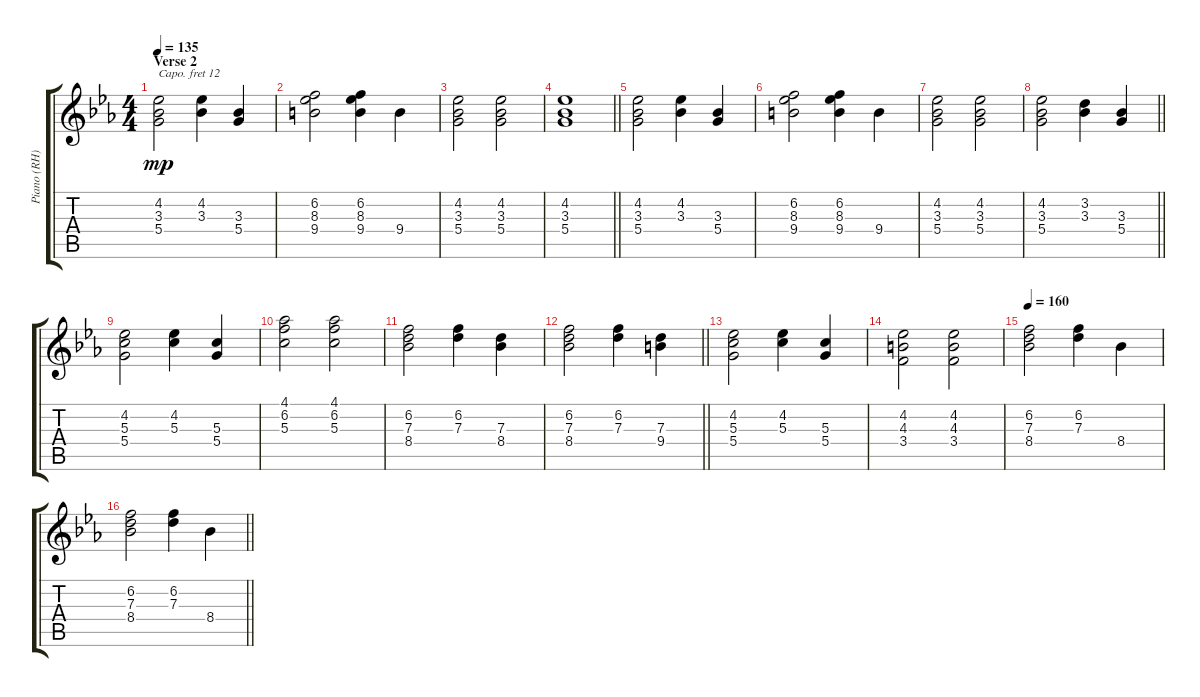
\track ("Piano (RH)" "Piano (RH)") {instrument acousticgrandpiano}
\staff {score tabs}
\capo 12
\tuning (E4 B3 G3 D3 A2 E2) {hide}
\ts (4 4)
\section ("" "Verse 2")
\tempo 135
\clef g2
\ks eb
(4.2 3.3 5.4).2{dy mp} (4.2 3.3).4 (3.3 5.4).4 |
(6.2 8.3 9.4).2 (6.2 8.3 9.4).4 9.4.4 |
(4.2 3.3 5.4).2 (4.2 3.3 5.4).2 |
\barLineRight lightlight
(4.2 3.3 5.4).1 |
\section ("" "")
(4.2 3.3 5.4).2 (4.2 3.3).4 (3.3 5.4).4 |
(6.2 8.3 9.4).2 (6.2 8.3 9.4).4 9.4.4 |
(4.2 3.3 5.4).2 (4.2 3.3 5.4).2 |
\barLineRight lightlight
(4.2 3.3 5.4).2 (3.2 3.3).4 (3.3 5.4).4 |
\section ("" "")
(4.2 5.3 5.4).2 (4.2 5.3).4 (5.3 5.4).4 |
(4.1 6.2 5.3).2 (4.1 6.2 5.3).2 |
(6.2 7.3 8.4).2 (6.2 7.3).4 (7.3 8.4).4 |
\barLineRight lightlight
(6.2 7.3 8.4).2 (6.2 7.3).4 (7.3 9.4).4 |
\section ("" "")
(4.2 5.3 5.4).2 (4.2 5.3).4 (5.3 5.4).4 |
(4.2 4.3 3.4).2 (4.2 4.3 3.4).2 |
\tempo 160
(6.2 7.3 8.4).2 (6.2 7.3).4 8.4.4 |
\barLineRight lightlight
(6.2 7.3 8.4).2 (6.2 7.3).4 8.4.4
